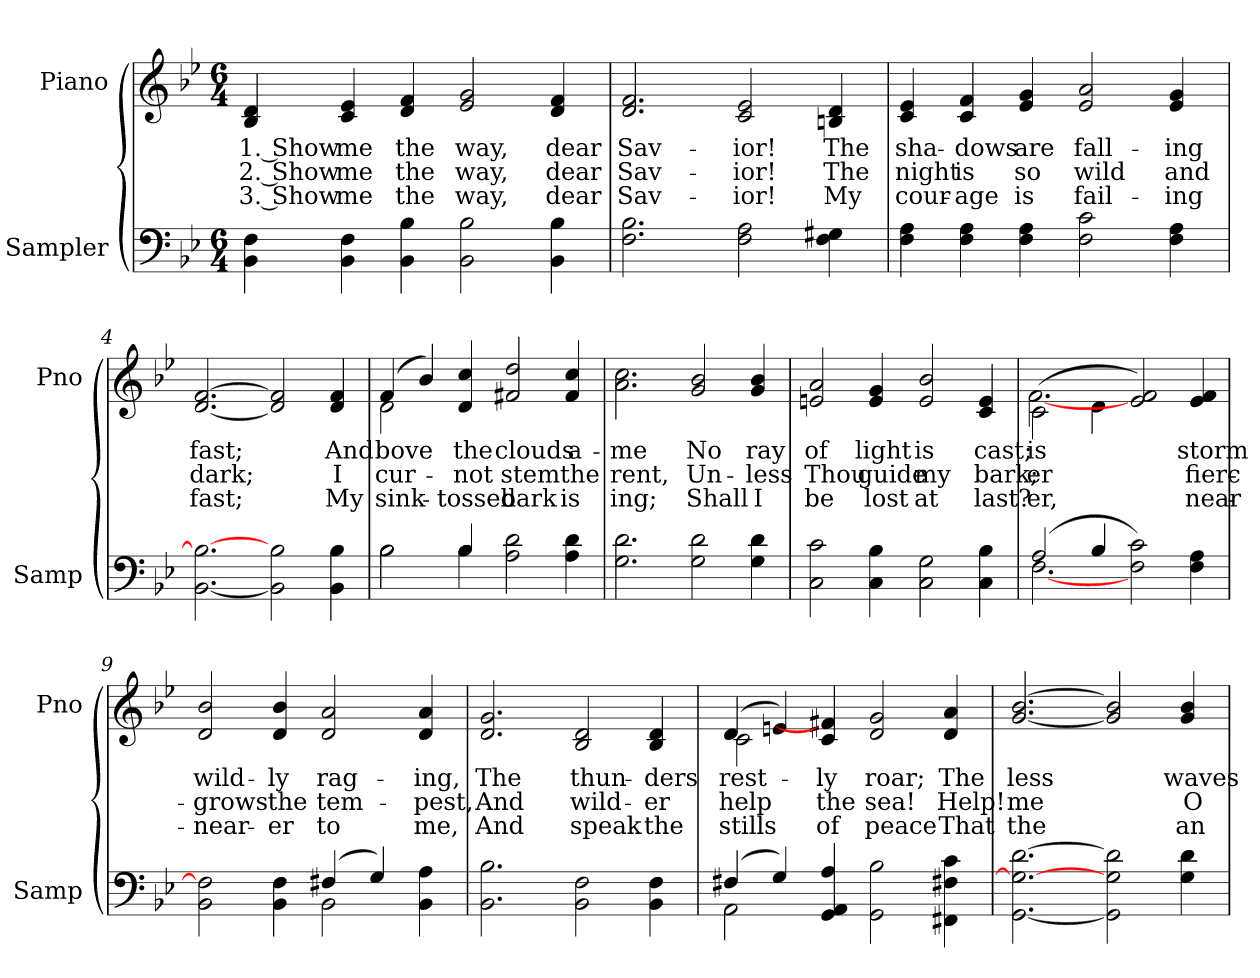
**kern	**kern	**text	**text	**text
*part2	*part1	*part1	*part1	*part1
*staff2	*staff1	*staff1	*staff1	*staff1
*I"Sampler	*I"Piano	*	*	*
*I'Samp	*I'Pno	*	*	*
*clefF4	*clefG2	*	*	*
*k[b-e-]	*k[b-e-]	*	*	*
*B-:	*B-:	*	*	*
*M6/4	*M6/4	*	*	*
=1	=1	=1	=1	=1
4BB- 4F	4B- 4d	1. Show	2. Show	3. Show
4BB- 4F	4c 4e-	me	me	me
4BB- 4B-	4d 4f	the	the	the
2BB- 2B-	2e- 2g	way,	way,	way,
4BB- 4B-	4d 4f	dear	dear	dear
=2	=2	=2	=2	=2
2.F 2.B-	2.d 2.f	Sav-	Sav-	Sav-
2F 2A	2c 2e-	-ior!	-ior!	-ior!
4F 4G#X	4Bn 4d	The	The	My
=3	=3	=3	=3	=3
4F 4A	4c 4e-	sha-	night	cour-
4F 4A	4c 4f	-dows	is	-age
4F 4A	4e- 4g	are	so	is
2F 2c	2e- 2a	fall-	wild	fail-
4F 4A	4e- 4g	-ing	and	-ing
=4	=4	=4	=4	=4
[2.BB- 2.B-_	[2.d [2.f	fast;	dark;	fast;
2BB-] 2B-	2d] 2f]	.	.	.
4BB- 4B-	4d 4f	And	I	My
=5	=5	=5	=5	=5
*^	*^	*	*	*
2B-\	2B-	(4f/	2d	-bove	cur-	sink-
.	.	4b-/)	.	.	.	.
4B-/	4B-	4d 4cc	1ryy	the	-not	tossed
2A 2d	2.ryy	2f#X 2dd	.	clouds	stem	bark
4A 4d	.	4f# 4cc	.	a-	the	is
*v	*v	*	*	*	*	*
*	*v	*v	*	*	*
=6	=6	=6	=6	=6
2.G 2.d	2.a 2.cc	me	-rent,	-ing;
2G 2d	2g 2b-	No	Un-	Shall
4G 4d	4g 4b-	ray	-less	I
=7	=7	=7	=7	=7
2C 2c	2en 2a	of	Thou	be
4C 4B-	4e 4g	light	guide	lost
2C 2G	2e 2b-	is	my	at
4C 4B-	4c 4e	cast;	bark;	last?
=8	=8	=8	=8	=8
*^	*^	*	*	*
(2A/	[2.F	(2c\	[2.f	is	-er	-er,
4B-/	.	4d\	.	.	.	.
2F 2c)	2.ryy	2e- 2f)	2.ryy	.	.	.
4F 4A	.	4e- 4f	.	storm	fierc-	near-
*	*	*v	*v	*	*	*
=9	=9	=9	=9	=9	=9
2BB- 2F]	2.ryy	2d 2b-	wild-	grows	near-
4BB- 4F	.	4d 4b-	-ly	the	-er
(4F#X/	2BB-	2d 2a	rag-	tem-	to
4G/)	.	.	.	.	.
4BB- 4A	4ryy	4d 4a	-ing,	-pest,	me,
*v	*v	*	*	*	*
=10	=10	=10	=10	=10
2.BB- 2.B-	2.d 2.g	The	And	And
2BB- 2F	2B- 2d	thun-	wild-	speak
4BB- 4F	4B- 4d	-ders	-er	the
=11	=11	=11	=11	=11
*^	*^	*	*	*
(4F#X/	2AA	(4d/	2c	rest-	help	stills
4G/)	.	4en/)	.	.	.	.
4GG 4AA 4A	1ryy	4c/ 4f#X/]	1ryy	-ly	the	of
2GG 2B-	.	2d 2g	.	roar;	sea!	peace
4FF#X 4F#X 4c	.	4d 4a	.	The	Help!	That
*v	*v	*	*	*	*	*
*	*v	*v	*	*	*
=12	=12	=12	=12	=12
[2.GG 2.G_ [2.d	[2.g [2.b-	-less	me	the
2GG] 2G 2d]	2g] 2b-]	.	.	.
4G 4d	4g 4b-	waves	O	an-
=	=	=	=	=
*-	*-	*-	*-	*-
